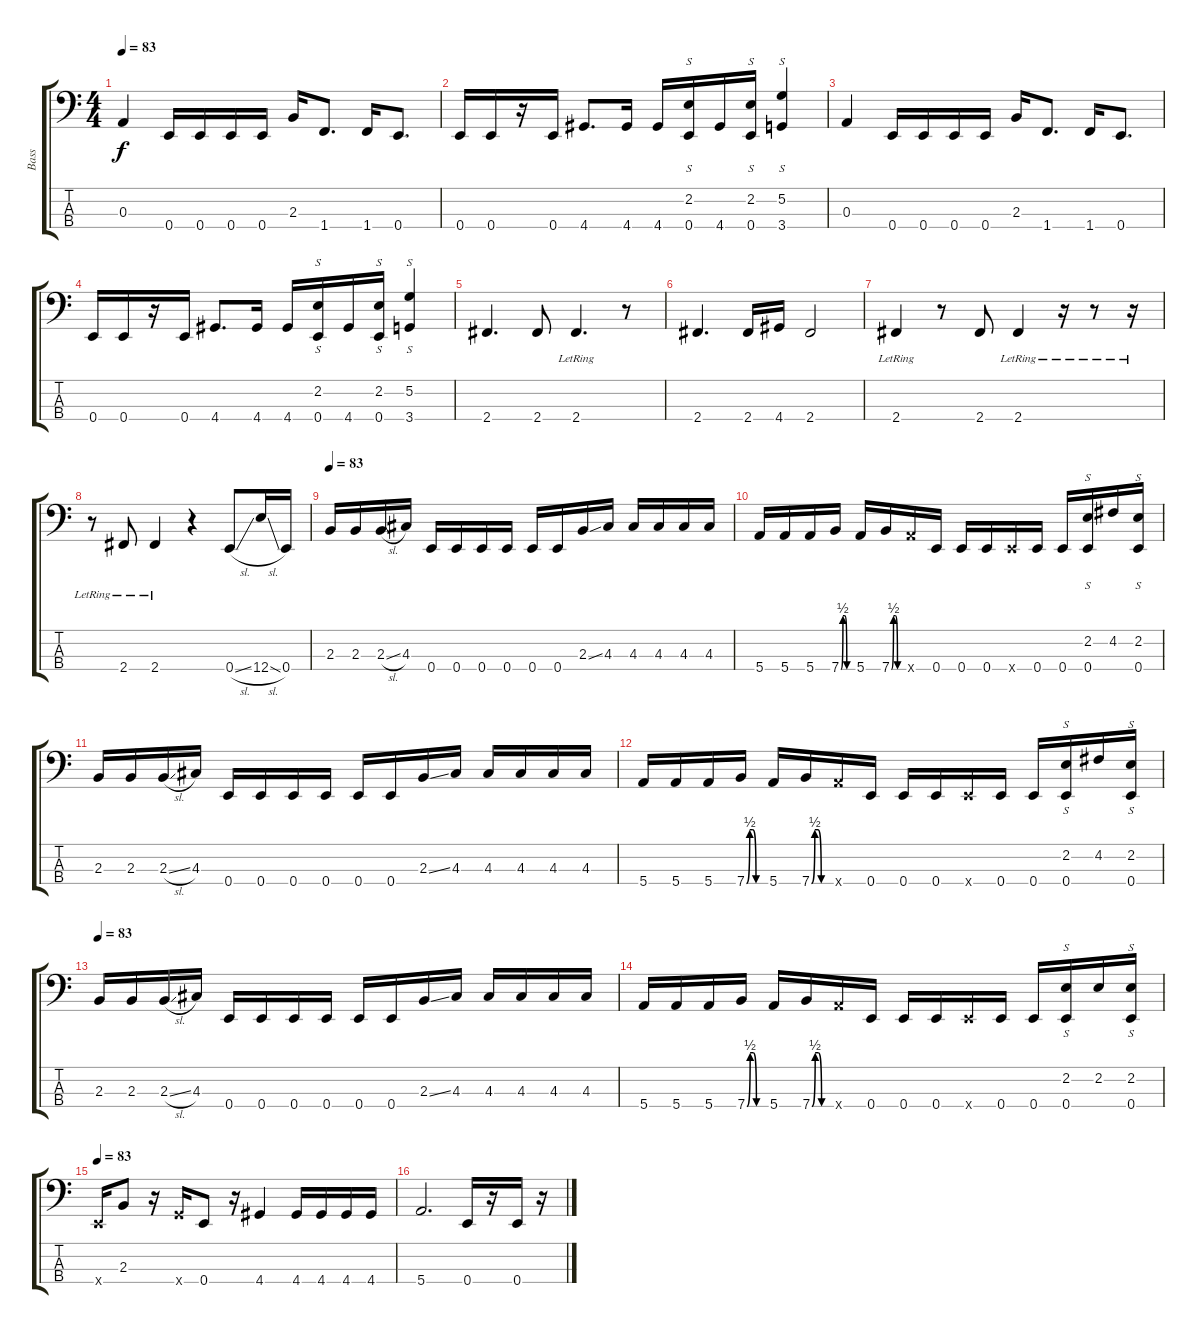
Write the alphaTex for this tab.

\track ("Bass" "Bass") {instrument electricbassfinger}
\staff {score tabs}
\tuning (G2 D2 A1 E1) {hide}
\ts (4 4)
\tempo 83
\clef f4
\ks c
0.3.4{dy f} 0.4.16 0.4.16 0.4.16 0.4.16 2.3.16 1.4.8{d} 1.4.16 0.4.8{d} |
0.4.16 0.4.16 r.16 0.4.16 4.4.8{d} 4.4.16 4.4.16 (2.2 0.4).16{s} 4.4.16 (2.2 0.4).16{s} (5.2 3.4).4{s} |
0.3.4 0.4.16 0.4.16 0.4.16 0.4.16 2.3.16 1.4.8{d} 1.4.16 0.4.8{d} |
0.4.16 0.4.16 r.16 0.4.16 4.4.8{d} 4.4.16 4.4.16 (2.2 0.4).16{s} 4.4.16 (2.2 0.4).16{s} (5.2 3.4).4{s} |
2.4.4{d} 2.4.8 2.4{lr}.4{d} r.8 |
2.4.4{d} 2.4.16 4.4.16 2.4.2 |
2.4{lr}.4 r.8 2.4.8 2.4{lr}.4 r.16 r.8 r.16 |
r.8 2.4{lr}.8 2.4{lr}.4 r.4 0.4{sl}.8 12.4{sl}.16 0.4.16 |
\tempo 83
2.3.16 2.3.16 2.3{sl}.16 4.3.16 0.4.16 0.4.16 0.4.16 0.4.16 0.4.16 0.4.16 2.3{ss}.16 4.3.16 4.3.16 4.3.16 4.3.16 4.3.16 |
5.4.16 5.4.16 5.4.16 7.4{be (custom 0 0 10 2 20 2 30 0 60 0)}.16 5.4.16 7.4{be (custom 0 0 10 2 20 2 30 0 60 0)}.16 5.4{x}.16 0.4.16 0.4.16 0.4.16 0.4{x}.16 0.4.16 0.4.16 (2.2 0.4).16{s} 4.2.16 (2.2 0.4).16{s} |
2.3.16 2.3.16 2.3{sl}.16 4.3.16 0.4.16 0.4.16 0.4.16 0.4.16 0.4.16 0.4.16 2.3{ss}.16 4.3.16 4.3.16 4.3.16 4.3.16 4.3.16 |
5.4.16 5.4.16 5.4.16 7.4{be (custom 0 0 10 2 20 2 30 0 60 0)}.16 5.4.16 7.4{be (custom 0 0 10 2 20 2 30 0 60 0)}.16 5.4{x}.16 0.4.16 0.4.16 0.4.16 0.4{x}.16 0.4.16 0.4.16 (2.2 0.4).16{s} 4.2.16 (2.2 0.4).16{s} |
\tempo 83
2.3.16 2.3.16 2.3{sl}.16 4.3.16 0.4.16 0.4.16 0.4.16 0.4.16 0.4.16 0.4.16 2.3{ss}.16 4.3.16 4.3.16 4.3.16 4.3.16 4.3.16 |
5.4.16 5.4.16 5.4.16 7.4{be (custom 0 0 10 2 20 2 30 0 60 0)}.16 5.4.16 7.4{be (custom 0 0 10 2 20 2 30 0 60 0)}.16 5.4{x}.16 0.4.16 0.4.16 0.4.16 0.4{x}.16 0.4.16 0.4.16 (2.2 0.4).16{s} 2.2.16 (2.2 0.4).16{s} |
\tempo 83
0.4{x}.16 2.3.8 r.16 3.4{x}.16 0.4.8 r.16 4.4.4 4.4.16 4.4.16 4.4.16 4.4.16 |
5.4.2{d} 0.4.16 r.16 0.4.16 r.16
